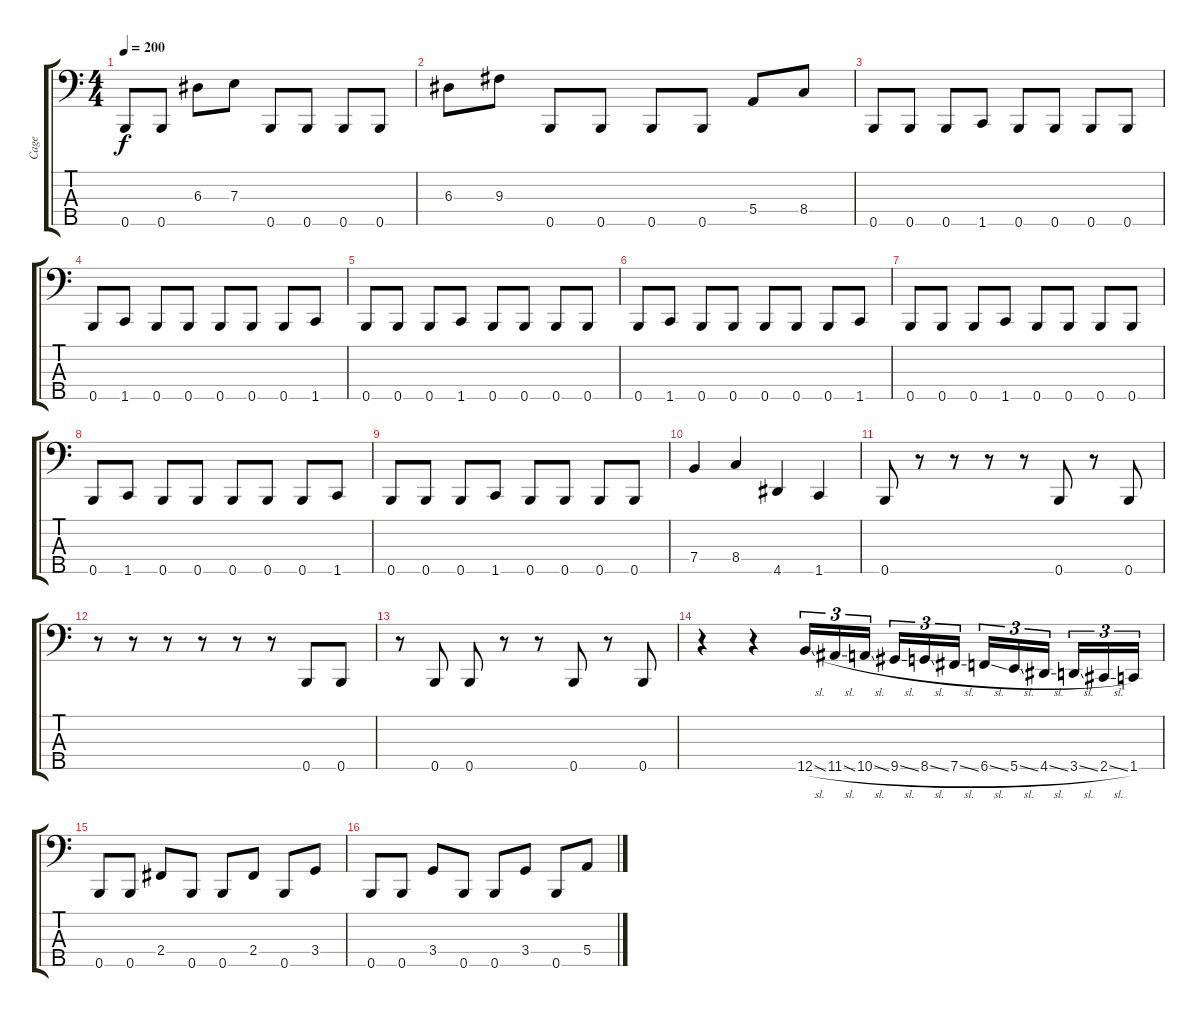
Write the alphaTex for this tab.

\track ("Cage" "Cage") {instrument electricbasspick}
\staff {score tabs}
\tuning (Gb2 D2 A1 E1 B0) {hide}
\ts (4 4)
\tempo 200
\clef f4
\ks c
0.5.8{dy f} 0.5.8 6.3.8 7.3.8 0.5.8 0.5.8 0.5.8 0.5.8 |
6.3.8 9.3.8 0.5.8 0.5.8 0.5.8 0.5.8 5.4.8 8.4.8 |
0.5.8 0.5.8 0.5.8 1.5.8 0.5.8 0.5.8 0.5.8 0.5.8 |
0.5.8 1.5.8 0.5.8 0.5.8 0.5.8 0.5.8 0.5.8 1.5.8 |
0.5.8 0.5.8 0.5.8 1.5.8 0.5.8 0.5.8 0.5.8 0.5.8 |
0.5.8 1.5.8 0.5.8 0.5.8 0.5.8 0.5.8 0.5.8 1.5.8 |
0.5.8 0.5.8 0.5.8 1.5.8 0.5.8 0.5.8 0.5.8 0.5.8 |
0.5.8 1.5.8 0.5.8 0.5.8 0.5.8 0.5.8 0.5.8 1.5.8 |
0.5.8 0.5.8 0.5.8 1.5.8 0.5.8 0.5.8 0.5.8 0.5.8 |
7.4.4 8.4.4 4.5.4 1.5.4 |
0.5.8 r.8 r.8 r.8 r.8 0.5.8 r.8 0.5.8 |
r.8 r.8 r.8 r.8 r.8 r.8 0.5.8 0.5.8 |
r.8 0.5.8 0.5.8 r.8 r.8 0.5.8 r.8 0.5.8 |
r.4 r.4 12.5{sl}.16{tu (3 2)} 11.5{sl}.16{tu (3 2)} 10.5{sl}.16{tu (3 2) beam splitsecondary} 9.5{sl}.16{tu (3 2)} 8.5{sl}.16{tu (3 2)} 7.5{sl}.16{tu (3 2)} 6.5{sl}.16{tu (3 2)} 5.5{sl}.16{tu (3 2)} 4.5{sl}.16{tu (3 2) beam splitsecondary} 3.5{sl}.16{tu (3 2)} 2.5{sl}.16{tu (3 2)} 1.5.16{tu (3 2)} |
0.5.8 0.5.8 2.4.8 0.5.8 0.5.8 2.4.8 0.5.8 3.4.8 |
0.5.8 0.5.8 3.4.8 0.5.8 0.5.8 3.4.8 0.5.8 5.4.8
